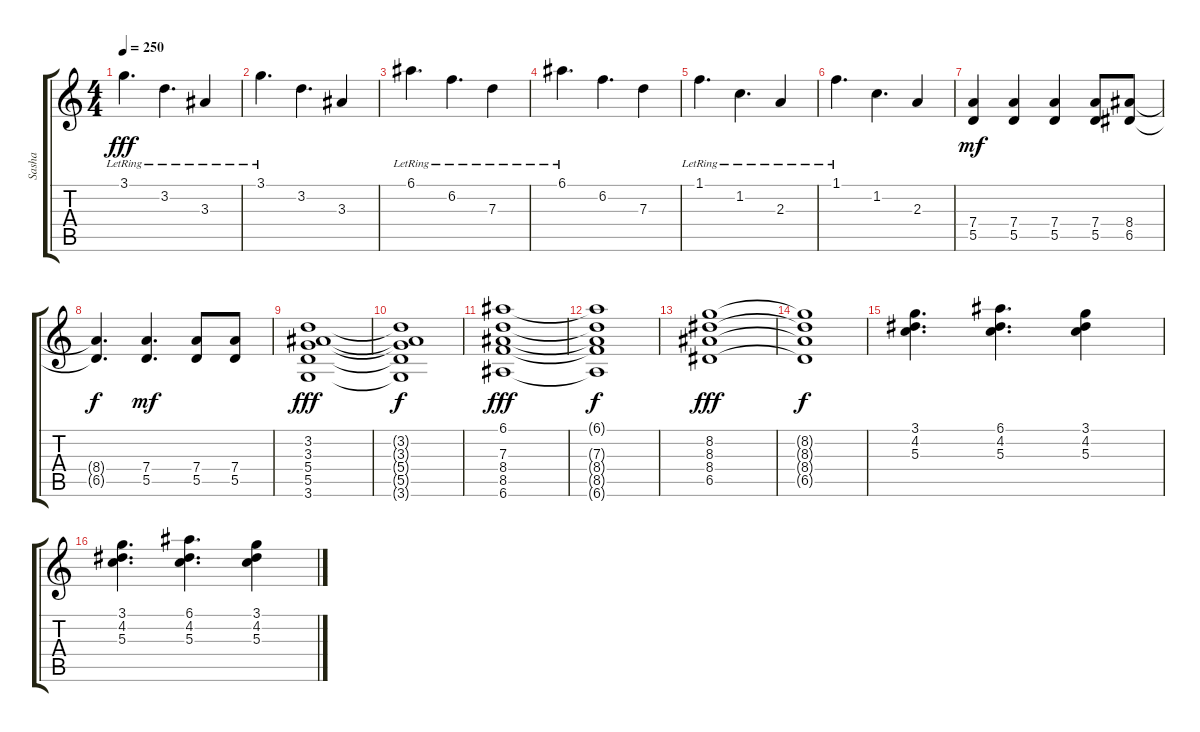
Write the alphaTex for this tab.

\track ("Sasha" "Sasha") {instrument distortionguitar}
\staff {score tabs}
\tuning (E4 B3 G3 D3 A2 E2) {hide}
\ts (4 4)
\tempo 250
\clef g2
\ks c
3.1{lr}.4{d dy fff} 3.2{lr}.4{d} 3.3{lr}.4 |
3.1{lr}.4{d} 3.2.4{d} 3.3.4 |
6.1{lr}.4{d} 6.2{lr}.4{d} 7.3{lr}.4 |
6.1{lr}.4{d} 6.2.4{d} 7.3.4 |
1.1{lr}.4{d} 1.2{lr}.4{d} 2.3{lr}.4 |
1.1{lr}.4{d} 1.2.4{d} 2.3.4 |
(7.4 5.5).4{dy mf volume 10} (7.4 5.5).4 (7.4 5.5).4 (7.4 5.5).8 (8.4 6.5).8 |
(8.4{t} 6.5{t}).4{d dy f} (7.4 5.5).4{d dy mf} (7.4 5.5).8 (7.4 5.5).8 |
(3.2 3.3 5.4 5.5 3.6).1{dy fff volume 8} |
(3.2{t} 3.3{t} 5.4{t} 5.5{t} 3.6{t}).1{dy f} |
(6.1 7.3 8.4 8.5 6.6).1{dy fff} |
(6.1{t} 7.3{t} 8.4{t} 8.5{t} 6.6{t}).1{dy f} |
(8.2 8.3 8.4 6.5).1{dy fff} |
(8.2{t} 8.3{t} 8.4{t} 6.5{t}).1{dy f} |
(3.1 4.2 5.3).4{d volume 10} (6.1 4.2 5.3).4{d} (3.1 4.2 5.3).4 |
(3.1 4.2 5.3).4{d} (6.1 4.2 5.3).4{d} (3.1 4.2 5.3).4
